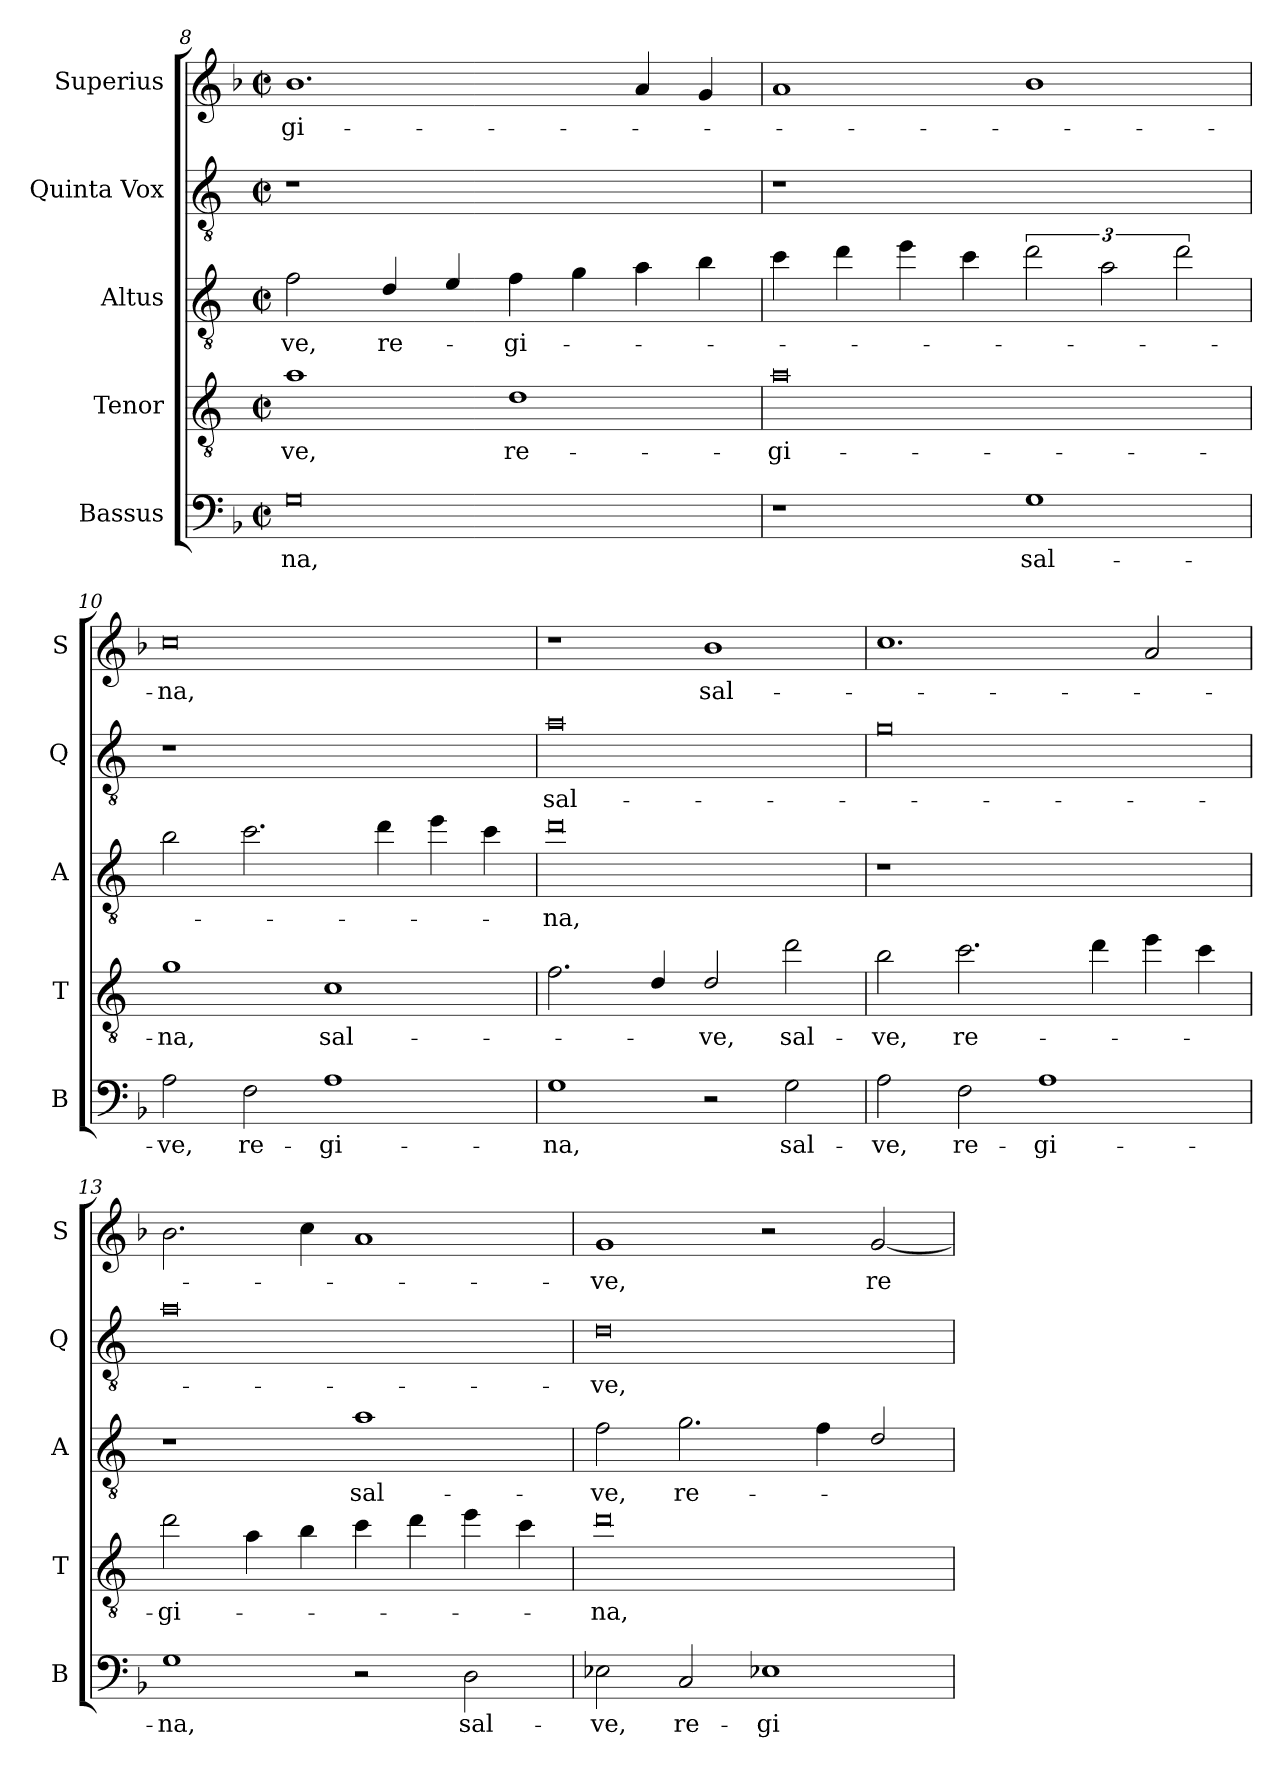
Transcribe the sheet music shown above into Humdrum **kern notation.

**kern	**text	**kern	**text	**kern	**text	**kern	**text	**kern	**text
*part5	*part5	*part4	*part4	*part3	*part3	*part2	*part2	*part1	*part1
*staff5	*staff5	*staff4	*staff4	*staff3	*staff3	*staff2	*staff2	*staff1	*staff1
*I"Bassus	*	*I"Tenor	*	*I"Altus	*	*I"Quinta Vox	*	*I"Superius	*
*I'B	*	*I'T	*	*I'A	*	*I'Q	*	*I'S	*
*clefF4	*	*clefGv2	*	*clefGv2	*	*clefGv2	*	*clefG2	*
*	*	*ITrd4c7	*	*ITrd4c7	*	*ITrd4c7	*	*	*
*k[b-]	*	*k[b-]	*	*k[b-]	*	*k[b-]	*	*k[b-]	*
*d:	*	*d:	*	*d:	*	*d:	*	*d:	*
*M2/2	*	*M2/2	*	*M2/2	*	*M2/2	*	*M2/2	*
*met(c|)	*	*met(c|)	*	*met(c|)	*	*met(c|)	*	*met(c|)	*
=8	=8	=8	=8	=8	=8	=8	=8	=8	=8
!	!LO:LY:b	!	!LO:LY:b	!	!LO:LY:b	!	!	!	!LO:LY:b
0G	-na,	1d	-ve,	2B-\	-ve,	1r	.	1.b-	-gi-
!	!	!	!	!	!LO:LY:b	!	!	!	!
.	.	.	.	4G/	re-	.	.	.	.
.	.	.	.	4A/	.	.	.	.	.
!	!	!	!LO:LY:b	!	!LO:LY:b	!	!	!	!
.	.	1G	re-	4B-\	-gi-	1ryy	.	.	.
.	.	.	.	4c\	.	.	.	.	.
.	.	.	.	4d\	.	.	.	4a/	.
.	.	.	.	4e\	.	.	.	4g/	.
=9	=9	=9	=9	=9	=9	=9	=9	=9	=9
!	!	!	!LO:LY:b	!	!	!	!	!	!
1r	.	0d	-gi-	4f\	.	1r	.	1a	.
.	.	.	.	4g\	.	.	.	.	.
.	.	.	.	4a\	.	.	.	.	.
.	.	.	.	4f\	.	.	.	.	.
!	!LO:LY:b	!	!	!	!	!	!	!	!
1G	sal-	.	.	3g\	.	1ryy	.	1b-	.
.	.	.	.	3d\	.	.	.	.	.
.	.	.	.	3g\	.	.	.	.	.
=10	=10	=10	=10	=10	=10	=10	=10	=10	=10
!	!LO:LY:b	!	!LO:LY:b	!	!	!	!	!	!LO:LY:b
2A\	-ve,	1c	-na,	2e\	.	1r	.	0cc	-na,
!	!LO:LY:b	!	!	!	!	!	!	!	!
2F\	re-	.	.	2.f\	.	.	.	.	.
!	!LO:LY:b	!	!LO:LY:b	!	!	!	!	!	!
1A	-gi-	1F	sal-	.	.	1ryy	.	.	.
.	.	.	.	4g\	.	.	.	.	.
.	.	.	.	4a\	.	.	.	.	.
.	.	.	.	4f\	.	.	.	.	.
=11	=11	=11	=11	=11	=11	=11	=11	=11	=11
!	!LO:LY:b	!	!	!	!LO:LY:b	!	!LO:LY:b	!	!
1G	-na,	2.B-\	.	0g	-na,	0d	sal-	1r	.
.	.	4G/	.	.	.	.	.	.	.
!	!	!	!LO:LY:b	!	!	!	!	!	!LO:LY:b
2r	.	2G/	-ve,	.	.	.	.	1b-	sal-
!	!LO:LY:b	!	!LO:LY:b	!	!	!	!	!	!
2G\	sal-	2g\	sal-	.	.	.	.	.	.
=12	=12	=12	=12	=12	=12	=12	=12	=12	=12
!	!LO:LY:b	!	!LO:LY:b	!	!	!	!	!	!
2A\	-ve,	2e\	-ve,	1r	.	0c	.	1.cc	.
!	!LO:LY:b	!	!LO:LY:b	!	!	!	!	!	!
2F\	re-	2.f\	re-	.	.	.	.	.	.
!	!LO:LY:b	!	!	!	!	!	!	!	!
1A	-gi-	.	.	1ryy	.	.	.	.	.
.	.	4g\	.	.	.	.	.	.	.
.	.	4a\	.	.	.	.	.	2a/	.
.	.	4f\	.	.	.	.	.	.	.
!!LO:PB:g=z
=13	=13	=13	=13	=13	=13	=13	=13	=13	=13
!	!LO:LY:b	!	!LO:LY:b	!	!	!	!	!	!
1G	-na,	2g\	-gi-	1r	.	0d	.	2.b-\	.
.	.	4d\	.	.	.	.	.	.	.
.	.	4e\	.	.	.	.	.	4cc\	.
!	!	!	!	!	!LO:LY:b	!	!	!	!
2r	.	4f\	.	1d	sal-	.	.	1a	.
.	.	4g\	.	.	.	.	.	.	.
!	!LO:LY:b	!	!	!	!	!	!	!	!
2D\	sal-	4a\	.	.	.	.	.	.	.
.	.	4f\	.	.	.	.	.	.	.
=14	=14	=14	=14	=14	=14	=14	=14	=14	=14
!	!LO:LY:b	!	!LO:LY:b	!	!LO:LY:b	!	!LO:LY:b	!	!LO:LY:b
2E-X\	-ve,	0g	-na,	2B-\	-ve,	0G	-ve,	1g	-ve,
!	!LO:LY:b	!	!	!	!LO:LY:b	!	!	!	!
2C/	re-	.	.	2.c\	re-	.	.	.	.
!	!LO:LY:b	!	!	!	!	!	!	!	!
1E-X	-gi-	.	.	.	.	.	.	2r	.
.	.	.	.	4B-\	.	.	.	.	.
!	!	!	!	!	!	!	!	!	!LO:LY:b
.	.	.	.	2G/	.	.	.	[2g/	re-
=	=	=	=	=	=	=	=	=	=
*-	*-	*-	*-	*-	*-	*-	*-	*-	*-
